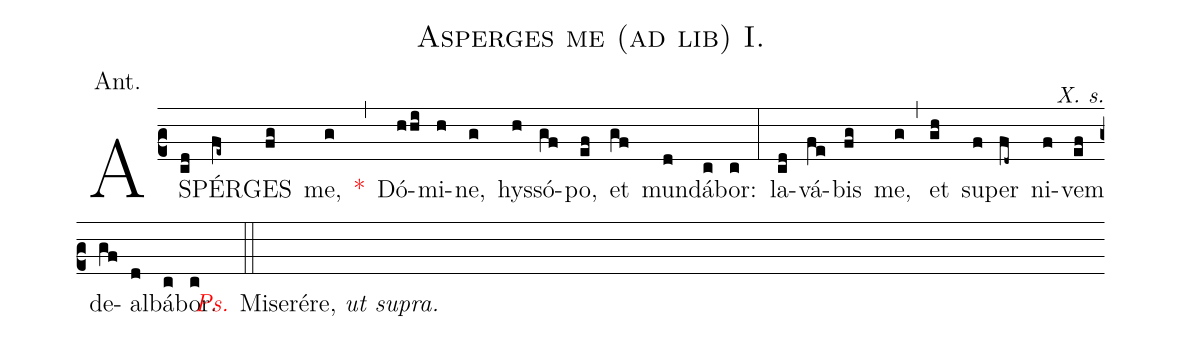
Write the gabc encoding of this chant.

name:Asperges me (ad lib) I.;
annotation:Ant.;
mode:VII.;
office-part:Antiphon;
commentary:X. s.;
%%
(c2) AS(cd)PÉR(fe~)GES(fg) me,(g) <v>\red{*}</v>(,) Dó(hhi)mi(h)ne,(g) hys(h)só(gf)po,(ef) et(gf) mun(d)dá(c)bor:(c) (:) la(cd)vá(fe)bis(fg) me,(g) (,) et(gh) su(f)per(fd~) ni(f)vem(ef) de(gf)al(d)bá(c)bor.(c) (::) <v>\redit{Ps.}</v> Miserére, <i>ut supra.</i>()
